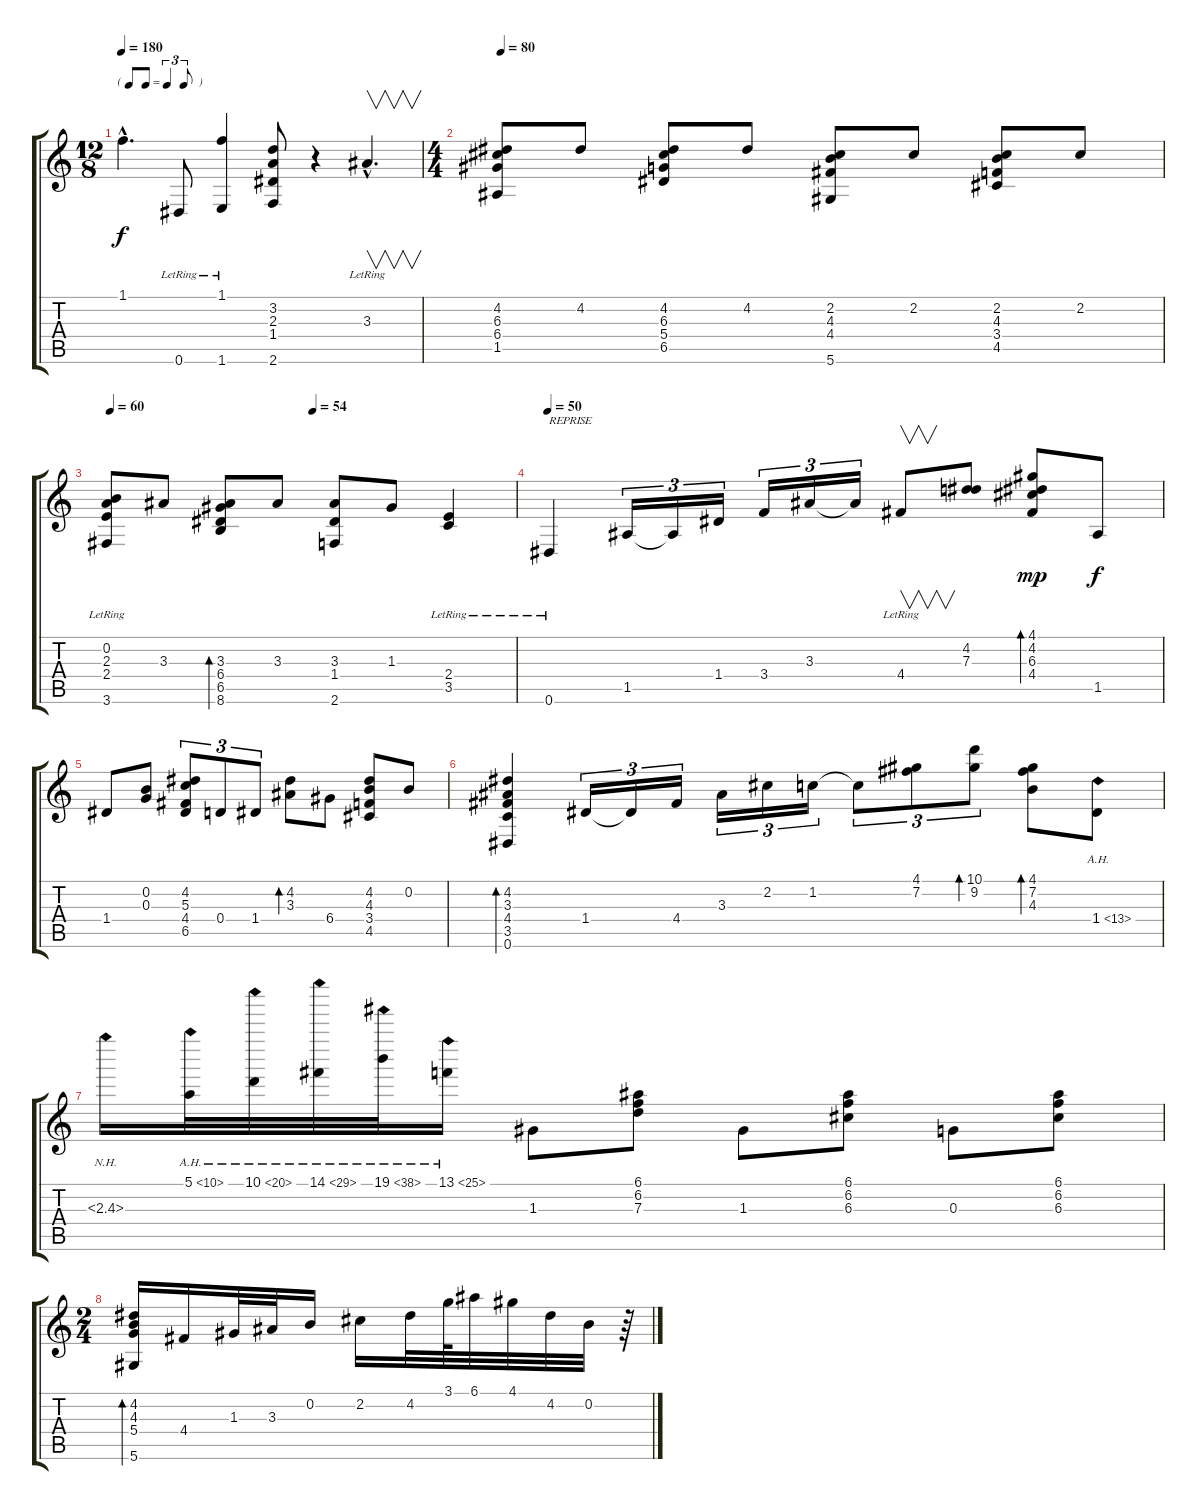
\track "" {instrument acousticbass}
\staff {score tabs}
\tuning (E4 B3 G3 D3 A2 Eb2) {hide}
\ts (12 8)
\tf triplet8th
\tempo 180
\clef g2
\ks c
1.1{hac t}.4{d dy f} 0.6{lr}.8 (1.1 1.6{lr}).4 (3.2 2.3 1.4 2.6).8 r.4 3.3{hac lr}.4{v d} |
\ts (4 4)
\tempo 80
(4.2 6.3 6.4 1.5).8 4.2.8 (4.2 6.3 5.4 6.5).8 4.2.8 (2.2 4.3 4.4 5.6).8 2.2.8 (2.2 4.3 3.4 4.5).8 2.2.8 |
\tempo 60
\tempo (54 0.5)
(0.2 2.3 2.4 3.6{lr}).8 3.3.8 (3.3 6.4 6.5 8.6).8{bd 30} 3.3.8 (3.3 1.4 2.6).8 1.3.8 (2.4 3.5{lr}).4 |
\tempo 50
0.6{lr}.4{txt "REPRISE"} 1.5.16{tu (3 2)} 1.5{t}.16{tu (3 2)} 1.4.16{tu (3 2)} 3.4.16{tu (3 2)} 3.3.16{tu (3 2)} 3.3{t}.16{tu (3 2)} 4.4{lr}.8{v} (4.2 7.3).8 (4.1 4.2 6.3 4.4).8{bd 30 dy mp} 1.5.8{dy f} |
1.4.8 (0.2 0.3).8 (4.2 5.3 4.4 6.5).8{tu (3 2)} 0.4.8{tu (3 2)} 1.4.8{tu (3 2)} (4.2 3.3).8{bd 30} 6.4.8 (4.2 4.3 3.4 4.5).8 0.2.8 |
(4.2 3.3 4.4 3.5 0.6).4{bd 240} 1.4.16{tu (3 2)} 1.4{t}.16{tu (3 2)} 4.4.16{tu (3 2)} 3.3.16{tu (3 2)} 2.2.16{tu (3 2)} 1.2.16{tu (3 2)} 1.2{t}.8{tu (3 2)} (4.1 7.2).8{tu (3 2)} (10.1 9.2).8{tu (3 2) bd 120} (4.1 7.2 4.3).8{bd 60} 1.4{ah 12}.8 |
2.3{nh}.16 5.1{ah 5}.32 10.1{ah 10}.32 14.1{ah 15}.32 19.1{ah 19}.32 13.1{ah 12}.16 1.3.8 (6.1 6.2 7.3).8 1.3.8 (6.1 6.2 6.3).8 0.3.8 (6.1 6.2 6.3).8 |
\ts (2 4)
(4.2 4.3 5.4 5.6).16{bd 120} 4.4.16 1.3.32 3.3.32 0.2.16 2.2.16 4.2.32 3.1.64 6.1.32 4.1.32 4.2.32 0.2.32 r.64
